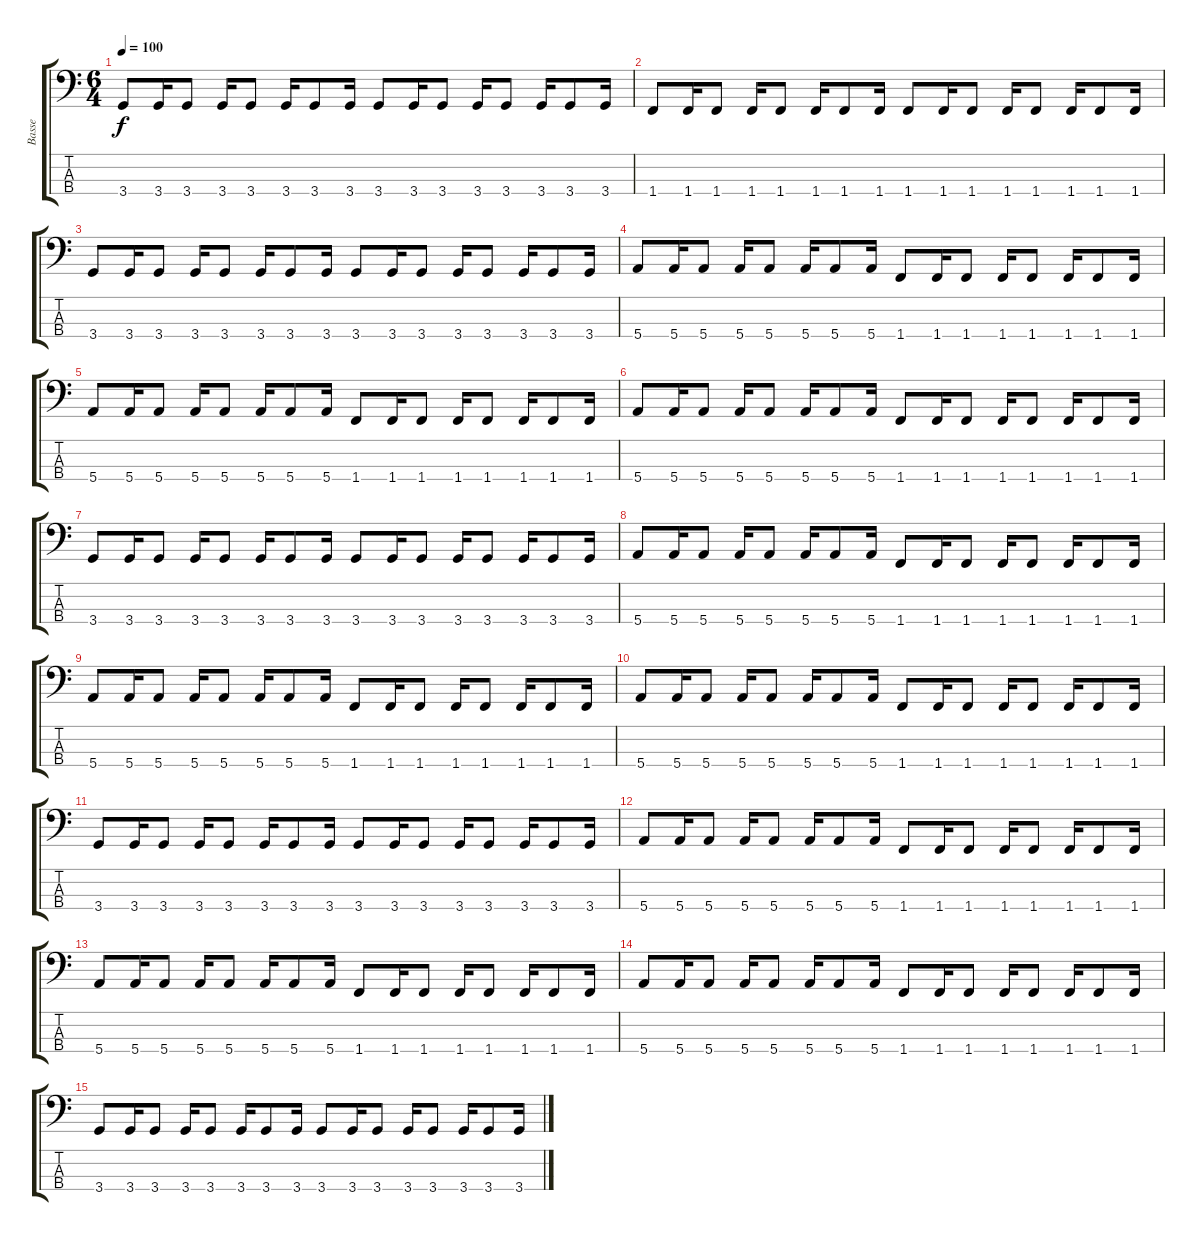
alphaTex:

\track ("Basse" "Basse") {instrument electricbasspick}
\staff {score tabs}
\tuning (G2 D2 A1 E1) {hide}
\ts (6 4)
\tempo 100
\clef f4
\ks c
3.4.8{dy f} 3.4.16 3.4.8 3.4.16 3.4.8 3.4.16 3.4.8 3.4.16 3.4.8 3.4.16 3.4.8 3.4.16 3.4.8 3.4.16 3.4.8 3.4.16 |
1.4.8 1.4.16 1.4.8 1.4.16 1.4.8 1.4.16 1.4.8 1.4.16 1.4.8 1.4.16 1.4.8 1.4.16 1.4.8 1.4.16 1.4.8 1.4.16 |
3.4.8 3.4.16 3.4.8 3.4.16 3.4.8 3.4.16 3.4.8 3.4.16 3.4.8 3.4.16 3.4.8 3.4.16 3.4.8 3.4.16 3.4.8 3.4.16 |
5.4.8 5.4.16 5.4.8 5.4.16 5.4.8 5.4.16 5.4.8 5.4.16 1.4.8 1.4.16 1.4.8 1.4.16 1.4.8 1.4.16 1.4.8 1.4.16 |
5.4.8 5.4.16 5.4.8 5.4.16 5.4.8 5.4.16 5.4.8 5.4.16 1.4.8 1.4.16 1.4.8 1.4.16 1.4.8 1.4.16 1.4.8 1.4.16 |
5.4.8 5.4.16 5.4.8 5.4.16 5.4.8 5.4.16 5.4.8 5.4.16 1.4.8 1.4.16 1.4.8 1.4.16 1.4.8 1.4.16 1.4.8 1.4.16 |
3.4.8 3.4.16 3.4.8 3.4.16 3.4.8 3.4.16 3.4.8 3.4.16 3.4.8 3.4.16 3.4.8 3.4.16 3.4.8 3.4.16 3.4.8 3.4.16 |
5.4.8 5.4.16 5.4.8 5.4.16 5.4.8 5.4.16 5.4.8 5.4.16 1.4.8 1.4.16 1.4.8 1.4.16 1.4.8 1.4.16 1.4.8 1.4.16 |
5.4.8 5.4.16 5.4.8 5.4.16 5.4.8 5.4.16 5.4.8 5.4.16 1.4.8 1.4.16 1.4.8 1.4.16 1.4.8 1.4.16 1.4.8 1.4.16 |
5.4.8 5.4.16 5.4.8 5.4.16 5.4.8 5.4.16 5.4.8 5.4.16 1.4.8 1.4.16 1.4.8 1.4.16 1.4.8 1.4.16 1.4.8 1.4.16 |
3.4.8 3.4.16 3.4.8 3.4.16 3.4.8 3.4.16 3.4.8 3.4.16 3.4.8 3.4.16 3.4.8 3.4.16 3.4.8 3.4.16 3.4.8 3.4.16 |
5.4.8 5.4.16 5.4.8 5.4.16 5.4.8 5.4.16 5.4.8 5.4.16 1.4.8 1.4.16 1.4.8 1.4.16 1.4.8 1.4.16 1.4.8 1.4.16 |
5.4.8 5.4.16 5.4.8 5.4.16 5.4.8 5.4.16 5.4.8 5.4.16 1.4.8 1.4.16 1.4.8 1.4.16 1.4.8 1.4.16 1.4.8 1.4.16 |
5.4.8 5.4.16 5.4.8 5.4.16 5.4.8 5.4.16 5.4.8 5.4.16 1.4.8 1.4.16 1.4.8 1.4.16 1.4.8 1.4.16 1.4.8 1.4.16 |
3.4.8 3.4.16 3.4.8 3.4.16 3.4.8 3.4.16 3.4.8 3.4.16 3.4.8 3.4.16 3.4.8 3.4.16 3.4.8 3.4.16 3.4.8 3.4.16
